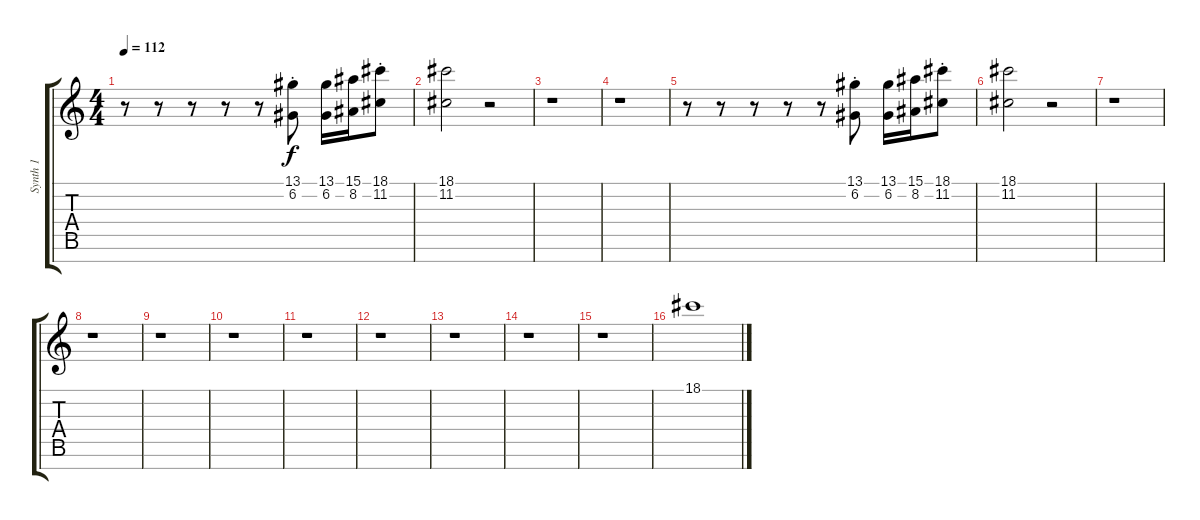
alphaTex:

\track ("Synth 1" "Synth 1") {instrument synthstrings1}
\staff {score tabs}
\tuning (G4 D4 A3 E3 B2 Gb2 Db2) {hide}
\ts (4 4)
\tempo 112
\clef g2
\ks c
r.8{dy f} r.8 r.8 r.8 r.8 (13.1{st} 6.2).8 (13.1 6.2).16 (15.1 8.2).16 (18.1{st} 11.2).8 |
(18.1 11.2).2 r.2 |
r.1 |
r.1 |
r.8 r.8 r.8 r.8 r.8 (13.1{st} 6.2).8 (13.1 6.2).16 (15.1 8.2).16 (18.1{st} 11.2).8 |
(18.1 11.2).2 r.2 |
r.1 |
r.1 |
r.1 |
r.1 |
r.1 |
r.1 |
r.1 |
r.1 |
r.1 |
18.1.1
